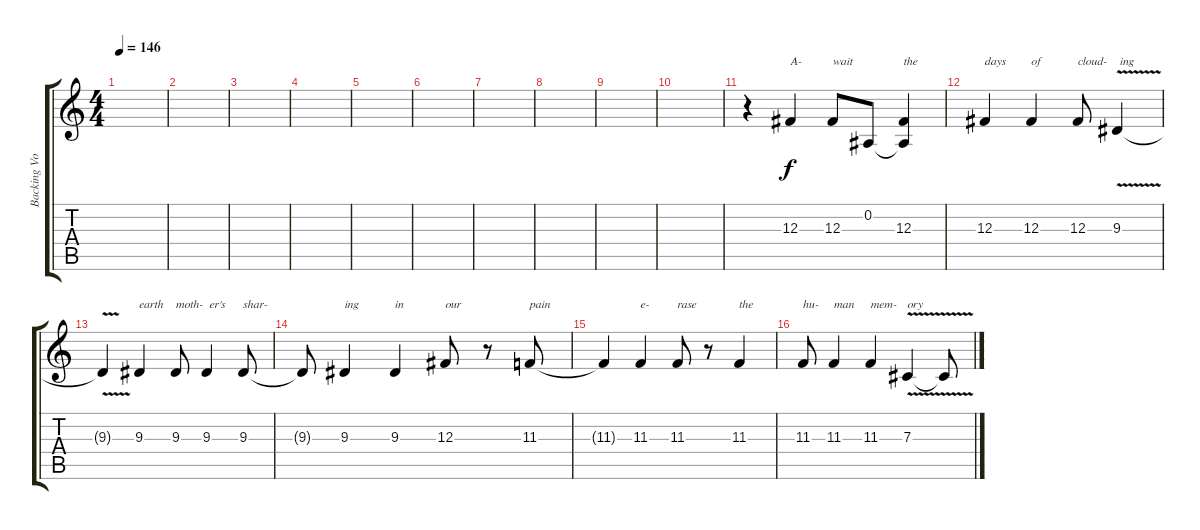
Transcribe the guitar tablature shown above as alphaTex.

\track ("Backing Vocals 1" "Backing Vo") {instrument choiraahs}
\staff {score tabs}
\tuning (Eb4 Bb3 Gb3 Db3 Ab2 Eb2) {hide}
\ts (4 4)
\tempo 146
\clef g2
\ks c
|
|
|
|
|
|
|
|
|
|
r.4 12.3.4{txt "A-"} 12.3.8{txt "wait"} 0.2.8 (0.2{t} 12.3).4{txt "the"} |
12.3.4{txt "days"} 12.3.4{txt "of"} 12.3.8{txt "cloud-"} 9.3{v}.4{txt " ing"} |
9.3{t}.4 9.3.4{txt "earth"} 9.3.8{txt "moth-"} 9.3.4{txt " er's"} 9.3.8{txt "shar-"} |
9.3{t}.8 9.3.4{txt "ing"} 9.3.4{txt "in"} 12.3.8{txt "our"} r.8 11.3.8{txt "pain"} |
11.3{t}.4 11.3.4{txt "e-"} 11.3.8{txt "rase"} r.8 11.3.4{txt "the"} |
11.3.8{txt "hu-"} 11.3.4{txt "man"} 11.3.4{txt "mem-"} 7.3{v}.4{txt "ory"} 7.3{t}.8
